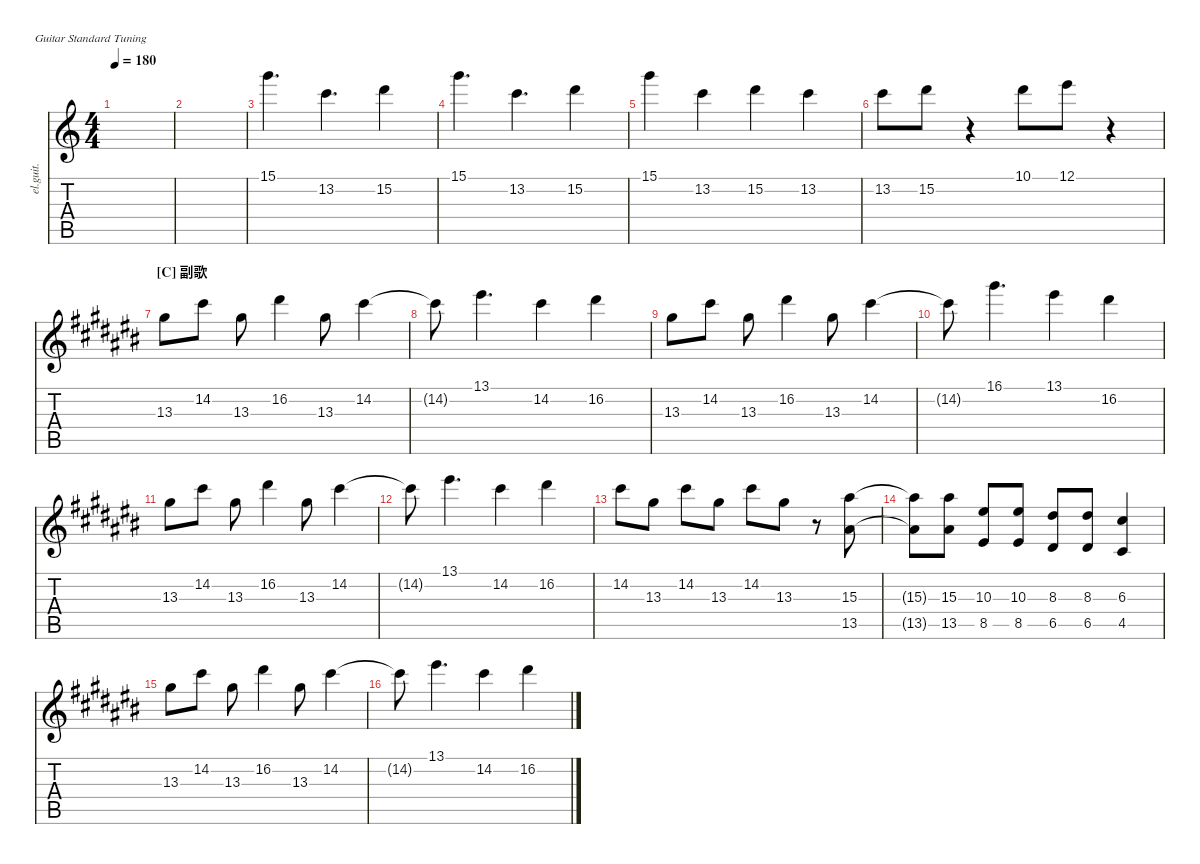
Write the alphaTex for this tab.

\defaultSystemsLayout 4
\hideDynamics
\bracketExtendMode nobrackets
\otherSystemsTrackNameOrientation horizontal
\track ("Lead" "el.guit.") {instrument electricguitarclean}
\staff {score tabs}
\tuning (E4 B3 G3 D3 A2 E2)
\ts (4 4)
\tempo 180
\clef g2
\ks c
|
|
15.1.4{d} 13.2.4{d} 15.2.4 |
15.1.4{d} 13.2.4{d} 15.2.4 |
15.1.4 13.2.4 15.2.4 13.2.4 |
13.2.8 15.2.8 r.4 10.1.8 12.1.8 r.4 |
\section ("C" "副歌")
\ks c#
13.3.8 14.2.8 13.3.8 16.2.4 13.3.8 14.2.4 |
14.2{t}.8 13.1.4{d} 14.2.4 16.2.4 |
13.3.8 14.2.8 13.3.8 16.2.4 13.3.8 14.2.4 |
14.2{t}.8 16.1.4{d} 13.1.4 16.2.4 |
13.3.8 14.2.8 13.3.8 16.2.4 13.3.8 14.2.4 |
14.2{t}.8 13.1.4{d} 14.2.4 16.2.4 |
14.2.8 13.3.8 14.2.8 13.3.8 14.2.8 13.3.8 r.8 (15.3 13.5).8 |
(15.3{t} 13.5{t}).8 (15.3 13.5).8 (10.3 8.5).8 (8.5 10.3).8 (6.5 8.3).8 (6.5 8.3).8 (4.5 6.3).4 |
13.3.8 14.2.8 13.3.8 16.2.4 13.3.8 14.2.4 |
14.2{t}.8 13.1.4{d} 14.2.4 16.2.4
